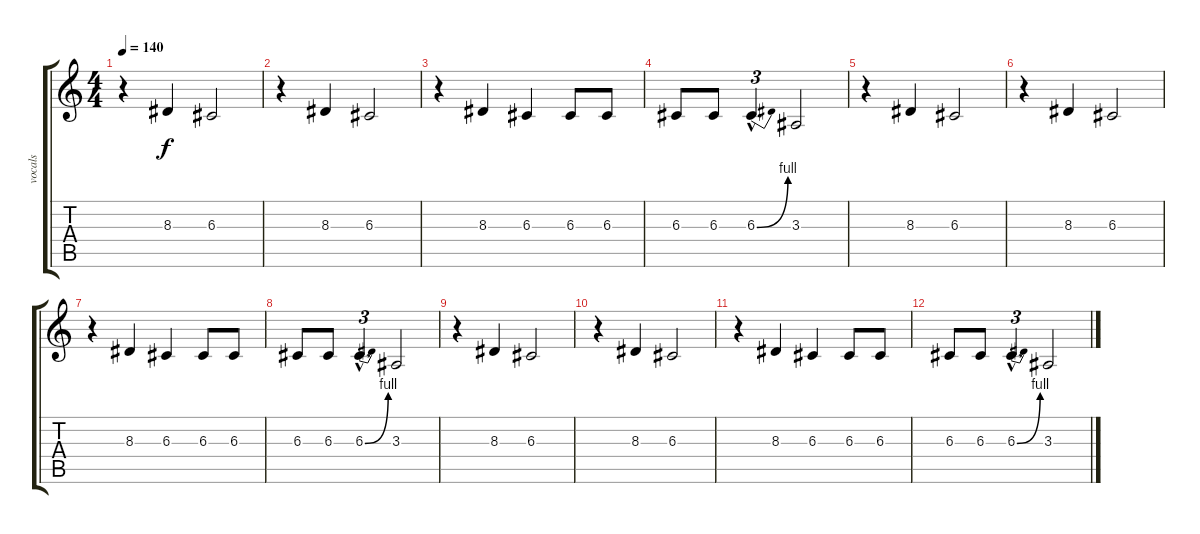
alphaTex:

\track ("vocals" "vocals") {instrument flute}
\staff {score tabs}
\tuning (E4 B3 G3 D3 A2 D2) {hide}
\ts (4 4)
\tempo 140
\clef g2
\ks c
r.4{dy f} 8.3.4 6.3.2 |
r.4 8.3.4 6.3.2 |
r.4 8.3.4 6.3.4 6.3.8 6.3.8 |
6.3.8 6.3.8 6.3{be (bend 0 0 60 4) hac}.4{d tu (3 2)} 3.3.2 |
r.4 8.3.4 6.3.2 |
r.4 8.3.4 6.3.2 |
r.4 8.3.4 6.3.4 6.3.8 6.3.8 |
6.3.8 6.3.8 6.3{be (bend 0 0 60 4) hac}.4{d tu (3 2)} 3.3.2 |
r.4 8.3.4 6.3.2 |
r.4 8.3.4 6.3.2 |
r.4 8.3.4 6.3.4 6.3.8 6.3.8 |
6.3.8 6.3.8 6.3{be (bend 0 0 60 4) hac}.4{d tu (3 2)} 3.3.2
